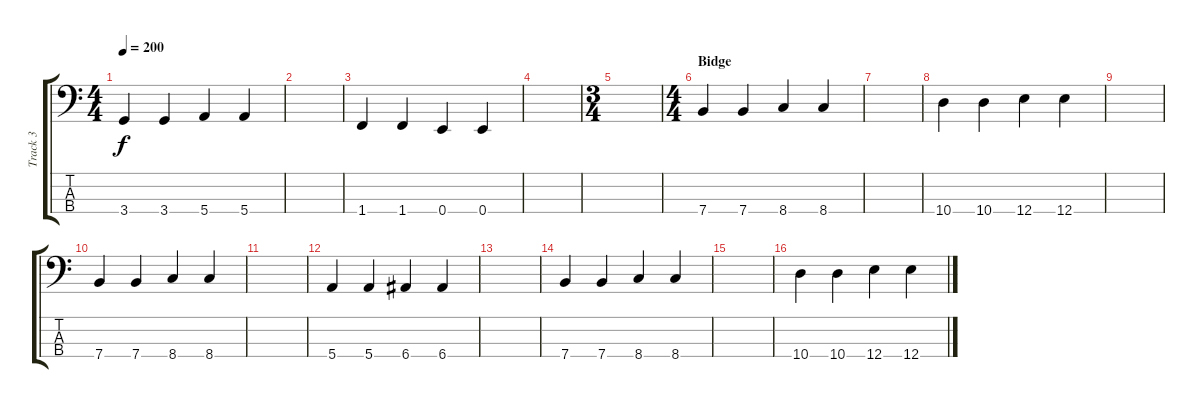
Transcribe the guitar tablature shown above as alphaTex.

\track ("Track 3" "Track 3") {instrument electricbasspick}
\staff {score tabs}
\tuning (G2 D2 A1 E1) {hide}
\ts (4 4)
\tempo 200
\clef f4
\ks c
3.4.4{dy f} 3.4.4 5.4.4 5.4.4 |
|
1.4.4 1.4.4 0.4.4 0.4.4 |
|
\ts (3 4)
|
\ts (4 4)
\section ("" "Bidge")
7.4.4 7.4.4 8.4.4 8.4.4 |
|
10.4.4 10.4.4 12.4.4 12.4.4 |
|
7.4.4 7.4.4 8.4.4 8.4.4 |
|
5.4.4 5.4.4 6.4.4 6.4.4 |
|
7.4.4 7.4.4 8.4.4 8.4.4 |
|
10.4.4 10.4.4 12.4.4 12.4.4
